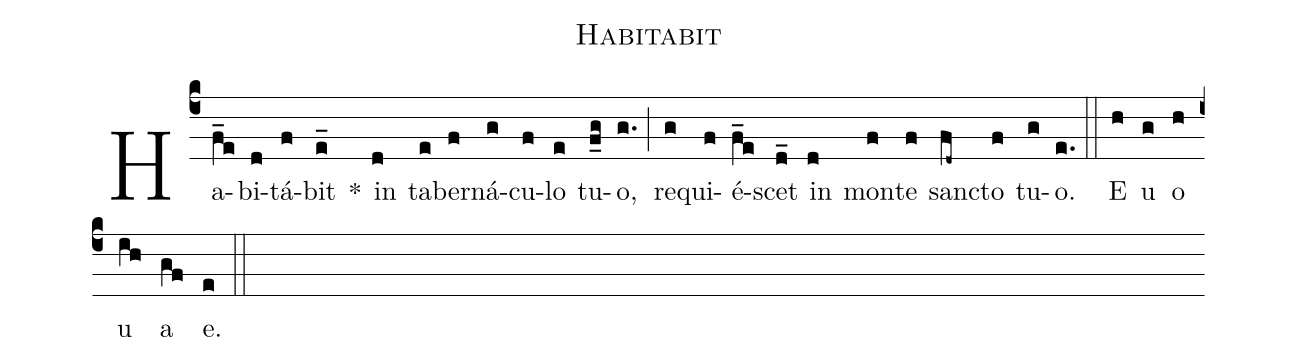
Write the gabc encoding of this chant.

name: Habitabit;
%%
(c4)
Ha(f_e)bi(d)tá(f)bit(e_) *() in(d) ta(e)ber(f)ná(g)cu(f)lo(e) tu(f_g)o,(g.) (;)

re(g)qui(f)é(f_e)scet(d_) in(d) mon(f)te(f) sanc(fd~)to(f) tu(g)o.(e.) (::)

E(h) u(g) o(h) u(ih) a(gf) e.(e) (::)
